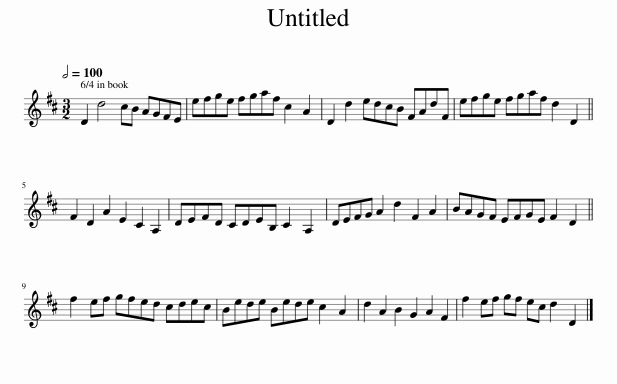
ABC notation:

X:1
L:1/8
Q:1/2=100
M:3/2
I:linebreak $
K:D
V:1 treble
V:1
 D2 d4 cB AGFE | efge fgaf c2 A2 | D2 d2 edcB FAdF | efge fgaf d2 D2 ||$ F2 D2 A2 E2 C2 A,2 | %5
 DEFD CDEB, C2 A,2 | DEFG A2 d2 F2 A2 | BAGF EFGE F2 D2 ||$ f2 ef gfed cdec | Bede Bede c2 A2 | %10
 d2 A2 B2 G2 A2 F2 | f2 ef gf ec d2 D2 |] %12
